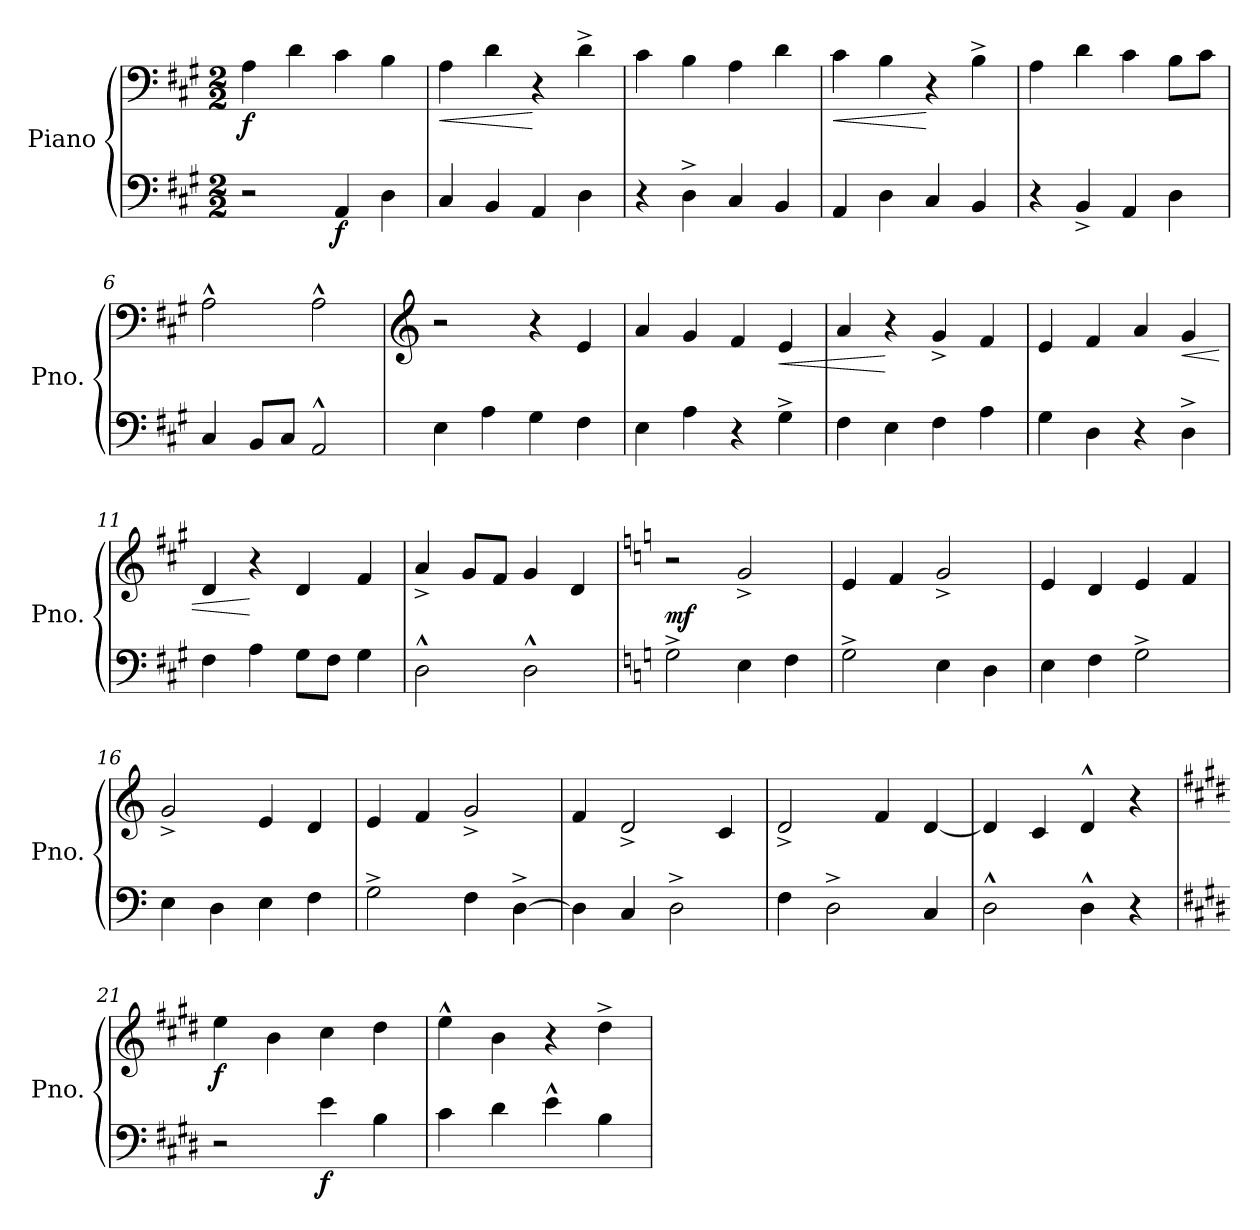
**kern	**kern	**dynam
*part1	*part1	*part1
*staff2	*staff1	*staff1/2
*I"Piano	*	*
*I'Pno.	*	*
*clefF4	*clefF4	*
*k[f#c#g#]	*k[f#c#g#]	*
*M2/2	*M2/2	*
*MM224	*MM224	*
=1	=1	=1
!	!	!LO:DY:b
2r	4A\	f
.	4d\	.
!	!	!LO:DY:b=2
4AA/	4c#\	f
4D\	4B\	.
=2	=2	=2
!	!	!LO:HP:b
4C#/	4A\	<
4BB/	4d\	.
4AA/	4r	[
4D\	4d^\	.
=3	=3	=3
4r	4c#\	.
4D^\	4B\	.
4C#/	4A\	.
4BB/	4d\	.
=4	=4	=4
!	!	!LO:HP:b
4AA/	4c#\	<
4D\	4B\	.
4C#/	4r	[
4BB/	4B^\	.
=5	=5	=5
4r	4A\	.
4BB^/	4d\	.
4AA/	4c#\	.
4D\	8B\L	.
.	8c#\J	.
=6	=6	=6
4C#/	2A^^\	.
8BB/L	.	.
8C#/J	.	.
2AA^^/	2A^^\	.
=7	=7	=7
*	*clefG2	*
4E\	2r	.
4A\	.	.
4G#\	4r	.
4F#\	4e/	.
=8	=8	=8
4E\	4a/	.
4A\	4g#/	.
4r	4f#/	.
!	!	!LO:HP:b
4G#^\	4e/	<
!!LO:LB:g=z
=9	=9	=9
4F#\	4a/	.
4E\	4r	[
4F#\	4g#^/	.
4A\	4f#/	.
=10	=10	=10
4G#\	4e/	.
4D\	4f#/	.
4r	4a/	.
!	!	!LO:HP:b
4D^\	4g#/	<
=11	=11	=11
4F#\	4d/	.
4A\	4r	[
8G#\L	4d/	.
8F#\J	.	.
4G#\	4f#/	.
=12	=12	=12
2D^^\	4a^/	.
.	8g#/L	.
.	8f#/J	.
2D^^\	4g#/	.
.	4d/	.
=13	=13	=13
*k[]	*k[]	*
!	!	!LO:DY:a=2
2G^\	2r	mf
4E\	2g^/	.
4F\	.	.
=14	=14	=14
2G^\	4e/	.
.	4f/	.
4E\	2g^/	.
4D\	.	.
=15	=15	=15
4E\	4e/	.
4F\	4d/	.
2G^\	4e/	.
.	4f/	.
=16	=16	=16
4E\	2g^/	.
4D\	.	.
4E\	4e/	.
4F\	4d/	.
!!LO:LB:g=z
=17	=17	=17
2G^\	4e/	.
.	4f/	.
4F\	2g^/	.
[4D^\	.	.
=18	=18	=18
4D\]	4f/	.
4C/	2d^/	.
2D^\	.	.
.	4c/	.
=19	=19	=19
4F\	2d^/	.
2D^\	.	.
.	4f/	.
4C/	[4d/	.
=20	=20	=20
2D^^\	4d/]	.
.	4c/	.
4D^^\	4d^^/	.
4r	4r	.
=21	=21	=21
*k[f#c#g#d#]	*k[f#c#g#d#]	*
!	!	!LO:DY:b
2r	4ee\	f
.	4b\	.
!	!	!LO:DY:b=2
4e\	4cc#\	f
4B\	4dd#\	.
=22	=22	=22
4c#\	4ee^^\	.
4d#\	4b\	.
4e^^\	4r	.
4B\	4dd#^\	.
=	=	=
*-	*-	*-
